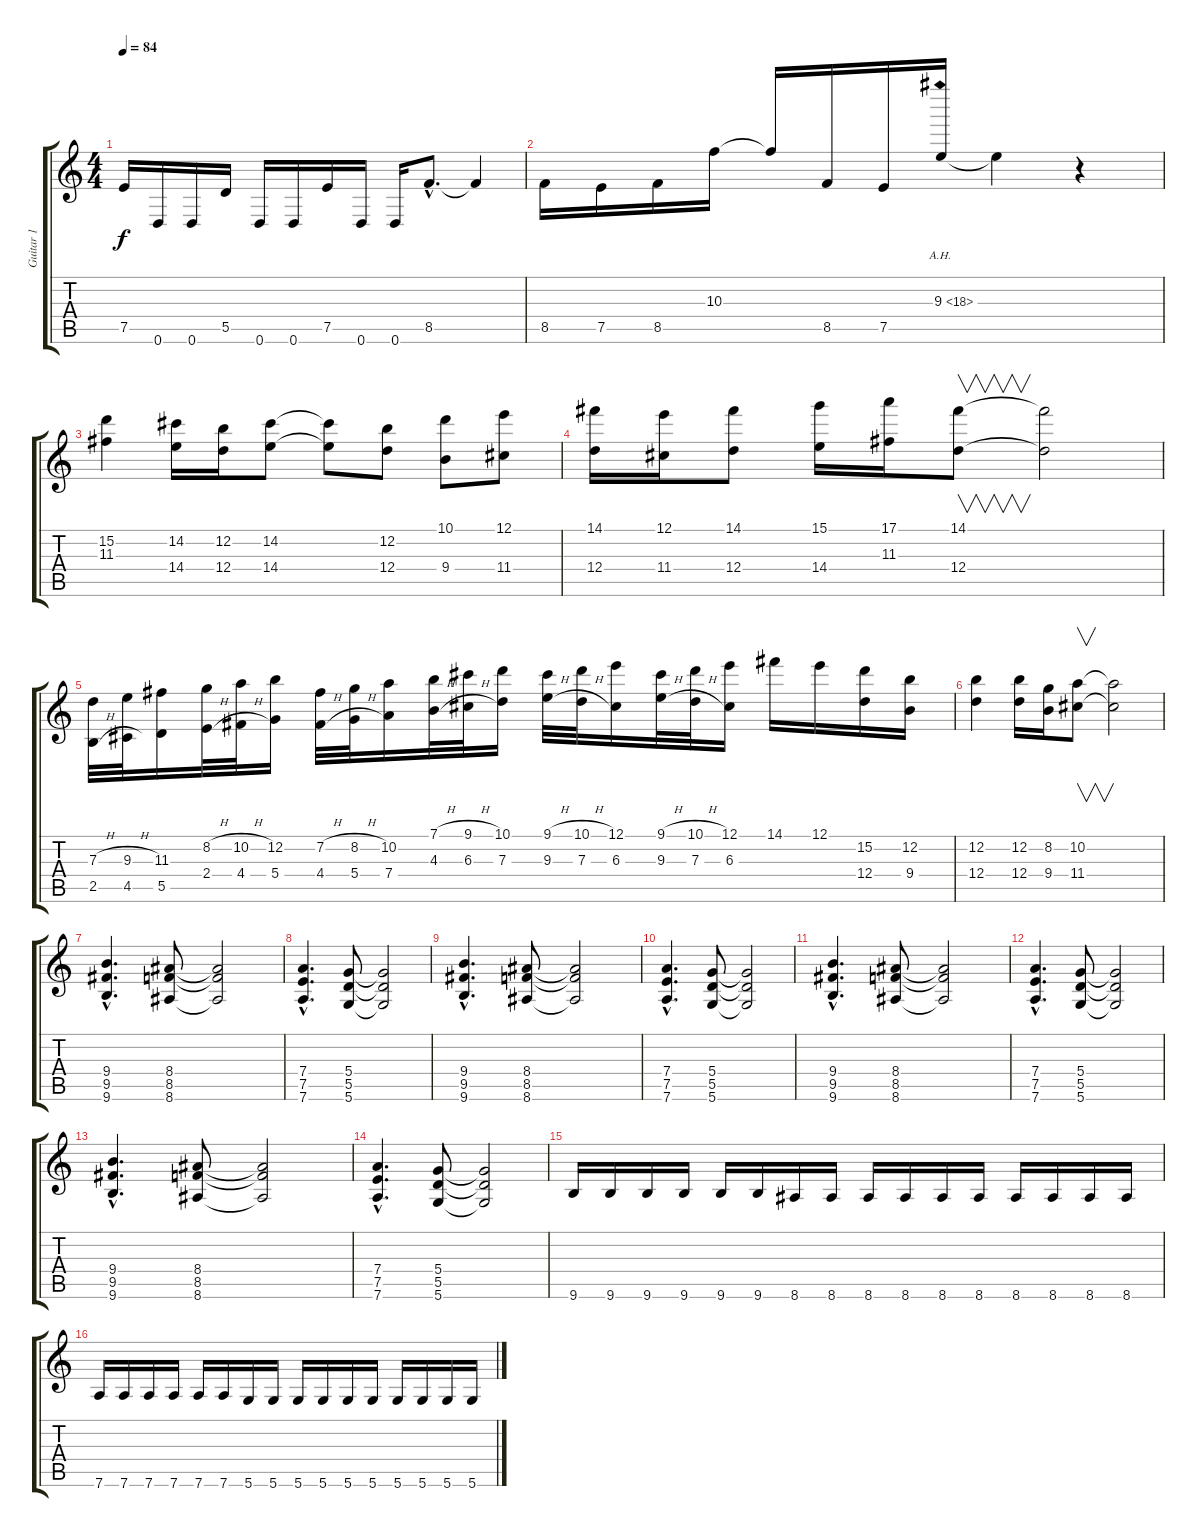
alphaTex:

\track ("Guitar 1" "Guitar 1") {instrument distortionguitar}
\staff {score tabs}
\tuning (E4 B3 G3 D3 A2 D2) {hide}
\ts (4 4)
\tempo 84
\clef g2
\ks c
7.5.16{dy f} 0.6.16 0.6.16 5.5.16 0.6.16 0.6.16 7.5.16 0.6.16 0.6.16 8.5{hac}.8{d} 8.5{t}.4 |
8.5.16 7.5.16 8.5.16 10.3.16 10.3{t}.16 8.5.16 7.5.16 9.3{ah 9}.16 9.3{t}.4 r.4 |
(15.2 11.3).4{balance 8} (14.2 14.4).16 (12.2 12.4).16 (14.2 14.4).8 (14.2{t} 14.4{t}).8 (12.2 12.4).8 (10.1 9.4).8 (12.1 11.4).8 |
(14.1 12.4).16 (12.1 11.4).16 (14.1 12.4).8 (15.1 14.4).16 (17.1 11.3).16 (14.1 12.4).8{v} (14.1{t} 12.4{t}).2 |
(7.3{h} 2.5{h}).32 (9.3{h} 4.5{h}).32 (11.3 5.5).16 (8.2{h} 2.4{h}).32 (10.2{h} 4.4{h}).32 (12.2 5.4).16 (7.2{h} 4.4{h}).32 (8.2{h} 5.4{h}).32 (10.2 7.4).16 (7.1{h} 4.3{h}).32 (9.1{h} 6.3{h}).32 (10.1 7.3).16 (9.1{h} 9.3{h}).32 (10.1{h} 7.3{h}).32 (12.1 6.3).16 (9.1{h} 9.3{h}).32 (10.1{h} 7.3{h}).32 (12.1 6.3).16 14.1.16 12.1.16 (15.2 12.4).16 (12.2 9.4).16 |
(12.2 12.4).4 (12.2 12.4).16 (8.2 9.4).16 (10.2 11.4).8{v} (10.2{t} 11.4{t}).2 |
(9.4{hac} 9.5{hac} 9.6{hac}).4{d} (8.4 8.5 8.6).8 (8.4{t} 8.5{t} 8.6{t}).2 |
(7.4{hac} 7.5{hac} 7.6{hac}).4{d} (5.4 5.5 5.6).8 (5.4{t} 5.5{t} 5.6{t}).2 |
(9.4{hac} 9.5{hac} 9.6{hac}).4{d} (8.4 8.5 8.6).8 (8.4{t} 8.5{t} 8.6{t}).2 |
(7.4{hac} 7.5{hac} 7.6{hac}).4{d} (5.4 5.5 5.6).8 (5.4{t} 5.5{t} 5.6{t}).2 |
(9.4{hac} 9.5{hac} 9.6{hac}).4{d} (8.4 8.5 8.6).8 (8.4{t} 8.5{t} 8.6{t}).2 |
(7.4{hac} 7.5{hac} 7.6{hac}).4{d} (5.4 5.5 5.6).8 (5.4{t} 5.5{t} 5.6{t}).2 |
(9.4{hac} 9.5{hac} 9.6{hac}).4{d} (8.4 8.5 8.6).8 (8.4{t} 8.5{t} 8.6{t}).2 |
(7.4{hac} 7.5{hac} 7.6{hac}).4{d} (5.4 5.5 5.6).8 (5.4{t} 5.5{t} 5.6{t}).2 |
9.6.16 9.6.16 9.6.16 9.6.16 9.6.16 9.6.16 8.6.16 8.6.16 8.6.16 8.6.16 8.6.16 8.6.16 8.6.16 8.6.16 8.6.16 8.6.16 |
7.6.16 7.6.16 7.6.16 7.6.16 7.6.16 7.6.16 5.6.16 5.6.16 5.6.16 5.6.16 5.6.16 5.6.16 5.6.16 5.6.16 5.6.16 5.6.16
